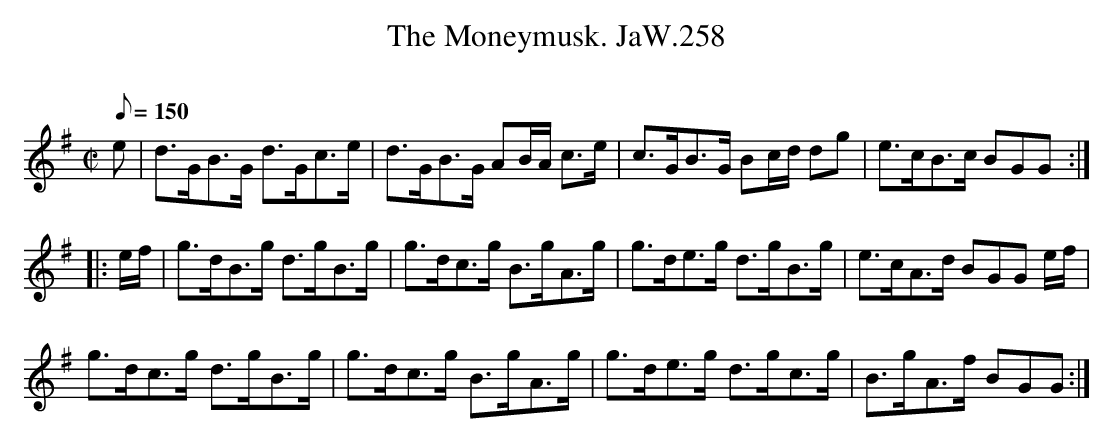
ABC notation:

X:1
T:Moneymusk. JaW.258, The
M:C|
Q:150
O:
K:G
e|d>GB>G d>Gc>e|d>GB>G AB/A/ c>e|\
c>GB>G Bc/d/ dg|e>cB>c BGG:|
|:e/f/|g>dB>g d>gB>g|g>dc>g B>gA>g|\
g>de>g d>gB>g|e>cA>d BGG e/f/|
g>dc>g d>gB>g|g>dc>g B>gA>g|\
g>de>g d>gc>g|B>gA>f BGG:|
